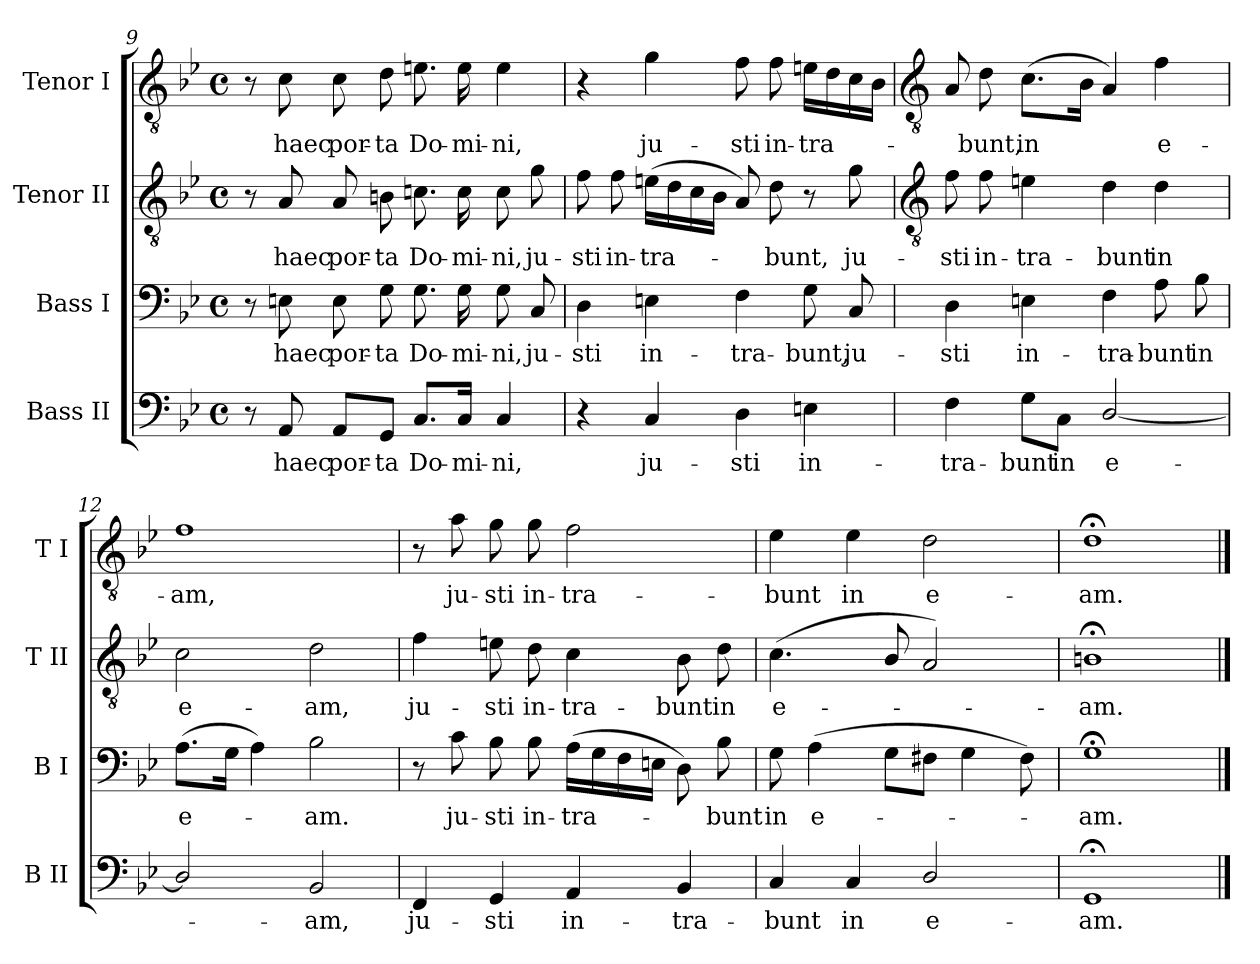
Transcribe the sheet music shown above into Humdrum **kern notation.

**kern	**text	**kern	**text	**kern	**text	**kern	**text
*part4	*part4	*part3	*part3	*part2	*part2	*part1	*part1
*staff4	*staff4	*staff3	*staff3	*staff2	*staff2	*staff1	*staff1
*I"Bass II	*	*I"Bass I	*	*I"Tenor II	*	*I"Tenor I	*
*I'B II	*	*I'B I	*	*I'T II	*	*I'T I	*
*clefF4	*	*clefF4	*	*clefGv2	*	*clefGv2	*
*k[b-e-]	*	*k[b-e-]	*	*k[b-e-]	*	*k[b-e-]	*
*B-:	*	*B-:	*	*B-:	*	*B-:	*
*M4/4	*	*M4/4	*	*M4/4	*	*M4/4	*
*met(c)	*	*met(c)	*	*met(c)	*	*met(c)	*
=9	=9	=9	=9	=9	=9	=9	=9
8r	.	8r	.	8r	.	8r	.
!	!LO:LY:b	!	!LO:LY:b	!	!LO:LY:b	!	!LO:LY:b
8AA	haec	8En	haec	8A	haec	8c	haec
!	!LO:LY:b	!	!LO:LY:b	!	!LO:LY:b	!	!LO:LY:b
8AA/L	por-	8E	por-	8A	por-	8c	por-
!	!LO:LY:b	!	!LO:LY:b	!	!LO:LY:b	!	!LO:LY:b
8GG/J	-ta	8G	-ta	8Bn	-ta	8d	-ta
!	!LO:LY:b	!	!LO:LY:b	!	!LO:LY:b	!	!LO:LY:b
8.C/L	Do-	8.G	Do-	8.cn	Do-	8.en	Do-
!	!LO:LY:b	!	!LO:LY:b	!	!LO:LY:b	!	!LO:LY:b
16C/Jk	-mi-	16G	-mi-	16c	-mi-	16e	-mi-
!	!LO:LY:b	!	!LO:LY:b	!	!LO:LY:b	!	!LO:LY:b
4C	-ni,	8G	-ni,	8c	-ni,	4e	-ni,
!	!	!	!LO:LY:b	!	!LO:LY:b	!	!
.	.	8C	ju-	8g	ju-	.	.
=10	=10	=10	=10	=10	=10	=10	=10
!	!	!	!LO:LY:b	!	!LO:LY:b	!	!
4r	.	4D	-sti	8f	-sti	4r	.
!	!	!	!	!	!LO:LY:b	!	!
.	.	.	.	8f	in-	.	.
!	!LO:LY:b	!	!LO:LY:b	!	!LO:LY:b	!	!LO:LY:b
4C	ju-	4En	in-	(>16enLL	-tra-	4g	ju-
.	.	.	.	16d	.	.	.
.	.	.	.	16c	.	.	.
.	.	.	.	16B-JJ	.	.	.
!	!LO:LY:b	!	!LO:LY:b	!	!	!	!LO:LY:b
4D	-sti	4F	-tra-	8A)	.	8f	-sti
!	!	!	!	!	!LO:LY:b	!	!LO:LY:b
.	.	.	.	8d	bunt,	8f	in-
!	!LO:LY:b	!	!LO:LY:b	!	!	!	!LO:LY:b
4En	in-	8G	-bunt,	8r	.	16enLL	-tra-
.	.	.	.	.	.	16d	.
!	!	!	!LO:LY:b	!	!LO:LY:b	!	!
.	.	8C	ju-	8g	ju-	16c	.
.	.	.	.	.	.	16B-JJ	.
!!LO:LB:g=z
=11	=11	=11	=11	=11	=11	=11	=11
*	*	*	*	*clefGv2	*	*clefGv2	*
!	!LO:LY:b	!	!LO:LY:b	!	!LO:LY:b	!	!
4F	-tra-	4D	-sti	8f	-sti	8A	.
!	!	!	!	!	!LO:LY:b	!	!LO:LY:b
.	.	.	.	8f	in-	8d	bunt,
!	!LO:LY:b	!	!LO:LY:b	!	!LO:LY:b	!	!LO:LY:b
8G\L	-bunt	4En	in-	4en	-tra-	(>8.cL	in
!	!LO:LY:b	!	!	!	!	!	!
8C\J	in	.	.	.	.	.	.
.	.	.	.	.	.	16B-J	.
!	!LO:LY:b	!	!LO:LY:b	!	!LO:LY:b	!	!
[2D/	e-	4F	-tra-	4d	-bunt	4A)	.
!	!	!	!LO:LY:b	!	!LO:LY:b	!	!LO:LY:b
.	.	8A	-bunt	4d	in	4f	e-
!	!	!	!LO:LY:b	!	!	!	!
.	.	8B-	in	.	.	.	.
=12	=12	=12	=12	=12	=12	=12	=12
!	!	!	!LO:LY:b	!	!LO:LY:b	!	!LO:LY:b
2D/]	.	(>8.AL	e-	2c	e-	1f	-am,
.	.	16GJ	.	.	.	.	.
.	.	4A)	.	.	.	.	.
!	!LO:LY:b	!	!LO:LY:b	!	!LO:LY:b	!	!
2BB-	am,	2B-	am.	2d	-am,	.	.
=13	=13	=13	=13	=13	=13	=13	=13
!	!LO:LY:b	!	!	!	!LO:LY:b	!	!
4FF	ju-	8r	.	4f	ju-	8r	.
!	!	!	!LO:LY:b	!	!	!	!LO:LY:b
.	.	8c	ju-	.	.	8a	ju-
!	!LO:LY:b	!	!LO:LY:b	!	!LO:LY:b	!	!LO:LY:b
4GG	-sti	8B-	-sti	8en	-sti	8g	-sti
!	!	!	!LO:LY:b	!	!LO:LY:b	!	!LO:LY:b
.	.	8B-	in-	8d	in-	8g	in-
!	!LO:LY:b	!	!LO:LY:b	!	!LO:LY:b	!	!LO:LY:b
4AA	in-	(>16ALL	-tra-	4c	-tra-	2f	-tra-
.	.	16G	.	.	.	.	.
.	.	16F	.	.	.	.	.
.	.	16EnJJ	.	.	.	.	.
!	!LO:LY:b	!	!	!	!LO:LY:b	!	!
4BB-	-tra-	8D)	.	8B-	-bunt	.	.
!	!	!	!LO:LY:b	!	!LO:LY:b	!	!
.	.	8B-	bunt	8d	in	.	.
=14	=14	=14	=14	=14	=14	=14	=14
!	!LO:LY:b	!	!LO:LY:b	!	!LO:LY:b	!	!LO:LY:b
4C	-bunt	8G	in	(<4.c	e-	4e-	-bunt
!	!	!	!LO:LY:b	!	!	!	!
.	.	(>4A	e-	.	.	.	.
!	!LO:LY:b	!	!	!	!	!	!LO:LY:b
4C	in	.	.	.	.	4e-	in
.	.	8GL	.	8B-/	.	.	.
!	!LO:LY:b	!	!	!	!	!	!LO:LY:b
2D/	e-	8F#XJ	.	2A)	.	2d	e-
.	.	4G	.	.	.	.	.
.	.	8F#)	.	.	.	.	.
=15	=15	=15	=15	=15	=15	=15	=15
!	!LO:LY:b	!	!LO:LY:b	!	!LO:LY:b	!	!LO:LY:b
1GG;<	-am.	1G;<	am.	1Bn;<	am.	1d;<	-am.
==	==	==	==	==	==	==	==
*-	*-	*-	*-	*-	*-	*-	*-
